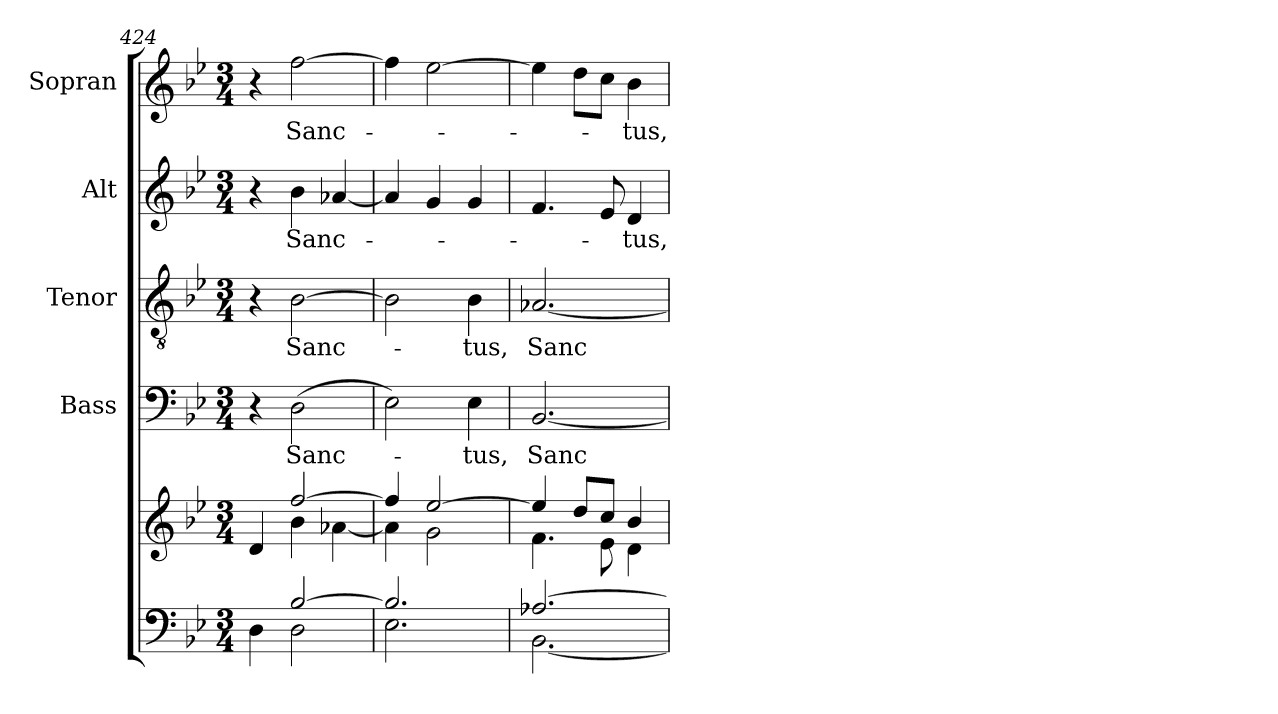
**kern	**kern	**kern	**text	**kern	**text	**kern	**text	**kern	**text
*part5	*part5	*part4	*part4	*part3	*part3	*part2	*part2	*part1	*part1
*staff6	*staff5	*staff4	*staff4	*staff3	*staff3	*staff2	*staff2	*staff1	*staff1
*	*	*I"Bass	*	*I"Tenor	*	*I"Alt	*	*I"Sopran	*
*	*	*I'B.	*	*I'T.	*	*I'A.	*	*I'S.	*
*clefF4	*clefG2	*clefF4	*	*clefGv2	*	*clefG2	*	*clefG2	*
*k[b-e-]	*k[b-e-]	*k[b-e-]	*	*k[b-e-]	*	*k[b-e-]	*	*k[b-e-]	*
*B-:	*B-:	*B-:	*	*B-:	*	*B-:	*	*B-:	*
*M3/4	*M3/4	*M3/4	*	*M3/4	*	*M3/4	*	*M3/4	*
=424	=424	=424	=424	=424	=424	=424	=424	=424	=424
*^	*^	*	*	*	*	*	*	*	*
4ryy	4D\	4d/	4ryy	4r	.	4r	.	4r	.	4r	.
!	!	!	!	!	!LO:LY:b	!	!LO:LY:b	!	!LO:LY:b	!	!LO:LY:b
[>2B-/	2D\	[>2ff/	4b-\	(>2D\	Sanc-	[2B-\	Sanc-	4b-\	Sanc-	[2ff\	Sanc-
.	.	.	[<4a-X\	.	.	.	.	[4a-X/	.	.	.
=425	=425	=425	=425	=425	=425	=425	=425	=425	=425	=425	=425
2.B-/]	2.E-\	4ff/]	4a-\]	2E-\)	.	2B-\]	.	4a-/]	.	4ff\]	.
.	.	[>2ee-/	2g\	.	.	.	.	4g/	.	[2ee-\	.
!	!	!	!	!	!LO:LY:b	!	!LO:LY:b	!	!	!	!
.	.	.	.	4E-\	-tus,	4B-\	-tus,	4g/	.	.	.
=426	=426	=426	=426	=426	=426	=426	=426	=426	=426	=426	=426
!	!	!	!	!	!LO:LY:b	!	!LO:LY:b	!	!	!	!
[>2.A-X/	[<2.BB-\	4ee-/]	4.f\	[2.BB-/	Sanc-	[2.A-X/	Sanc-	4.f/	.	4ee-\]	.
.	.	8dd/L	.	.	.	.	.	.	.	8dd\L	.
.	.	8cc/J	8e-\	.	.	.	.	8e-/	.	8cc\J	.
!	!	!	!	!	!	!	!	!	!LO:LY:b	!	!LO:LY:b
.	.	4b-/	4d\	.	.	.	.	4d/	-tus,	4b-\	-tus,
*v	*v	*	*	*	*	*	*	*	*	*	*
*	*v	*v	*	*	*	*	*	*	*	*
=	=	=	=	=	=	=	=	=	=
*-	*-	*-	*-	*-	*-	*-	*-	*-	*-
